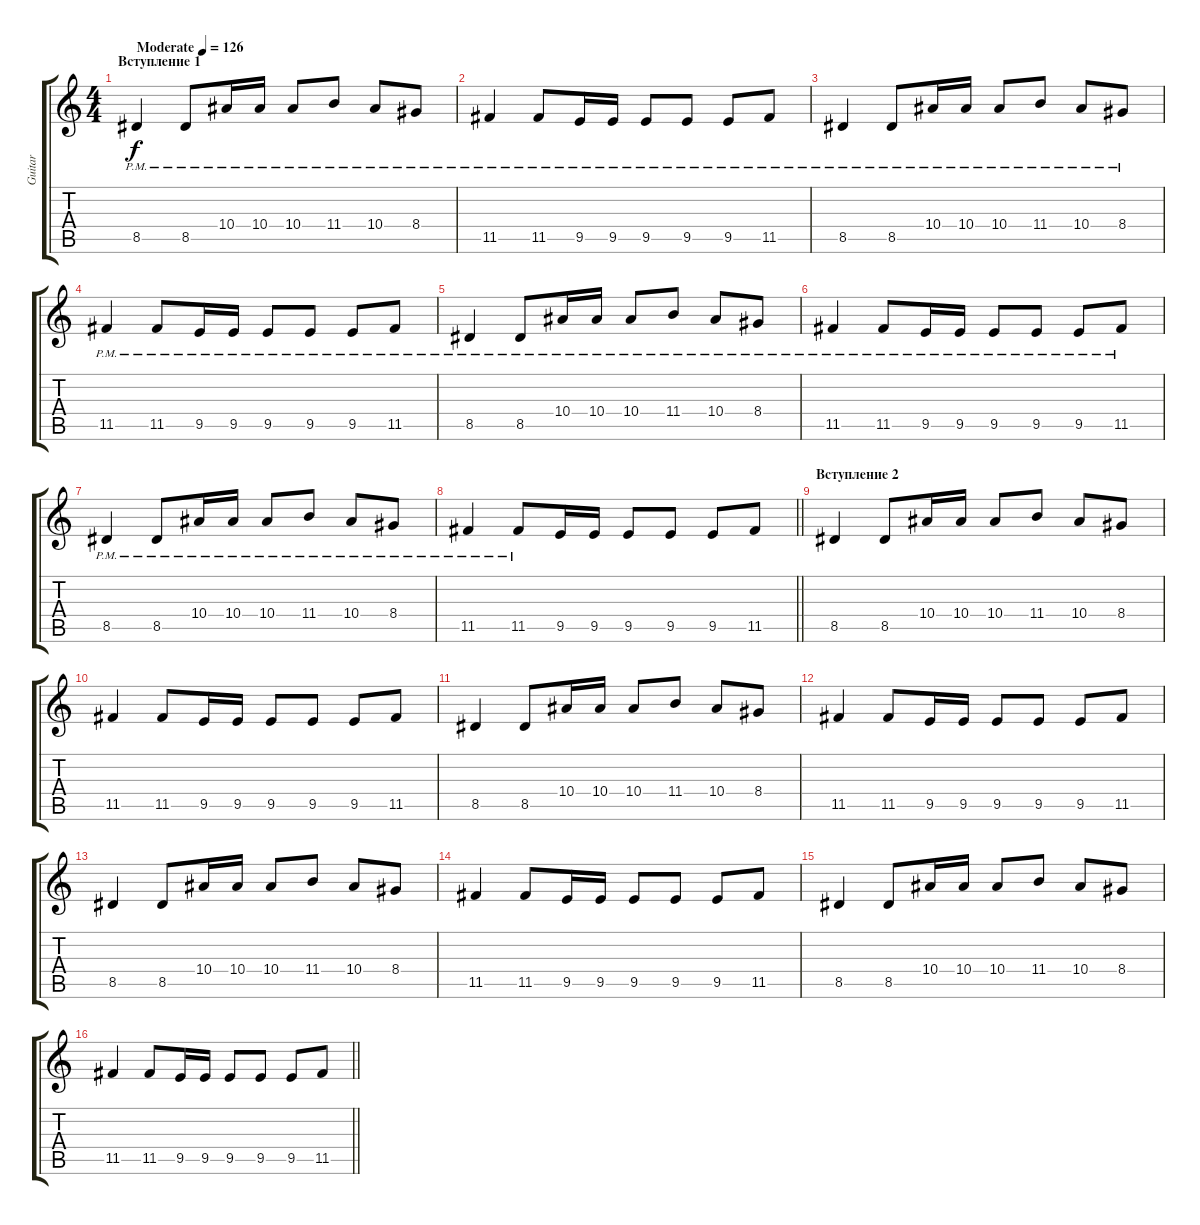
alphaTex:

\track ("Guitar" "Guitar") {instrument electricguitarclean}
\staff {score tabs}
\tuning (D4 A3 F3 C3 G2 C2) {hide}
\ts (4 4)
\section ("" "Вступление 1")
\tempo (126 "Moderate")
\clef g2
\ks c
8.5{pm}.4{dy f instrument electricguitarclean} 8.5{pm}.8 10.4{pm}.16 10.4{pm}.16 10.4{pm}.8 11.4{pm}.8 10.4{pm}.8 8.4{pm}.8 |
11.5{pm}.4 11.5{pm}.8 9.5{pm}.16 9.5{pm}.16 9.5{pm}.8 9.5{pm}.8 9.5{pm}.8 11.5{pm}.8 |
8.5{pm}.4 8.5{pm}.8 10.4{pm}.16 10.4{pm}.16 10.4{pm}.8 11.4{pm}.8 10.4{pm}.8 8.4{pm}.8 |
11.5{pm}.4 11.5{pm}.8 9.5{pm}.16 9.5{pm}.16 9.5{pm}.8 9.5{pm}.8 9.5{pm}.8 11.5{pm}.8 |
8.5{pm}.4 8.5{pm}.8 10.4{pm}.16 10.4{pm}.16 10.4{pm}.8 11.4{pm}.8 10.4{pm}.8 8.4{pm}.8 |
11.5{pm}.4 11.5{pm}.8 9.5{pm}.16 9.5{pm}.16 9.5{pm}.8 9.5{pm}.8 9.5{pm}.8 11.5{pm}.8 |
8.5{pm}.4 8.5{pm}.8 10.4{pm}.16 10.4{pm}.16 10.4{pm}.8 11.4{pm}.8 10.4{pm}.8 8.4{pm}.8 |
\barLineRight lightlight
11.5{pm}.4 11.5{pm}.8 9.5.16 9.5.16 9.5.8 9.5.8 9.5.8 11.5.8 |
\section ("" "Вступление 2 ")
8.5.4 8.5.8 10.4.16 10.4.16 10.4.8 11.4.8 10.4.8 8.4.8 |
11.5.4 11.5.8 9.5.16 9.5.16 9.5.8 9.5.8 9.5.8 11.5.8 |
8.5.4 8.5.8 10.4.16 10.4.16 10.4.8 11.4.8 10.4.8 8.4.8 |
11.5.4 11.5.8 9.5.16 9.5.16 9.5.8 9.5.8 9.5.8 11.5.8 |
8.5.4 8.5.8 10.4.16 10.4.16 10.4.8 11.4.8 10.4.8 8.4.8 |
11.5.4 11.5.8 9.5.16 9.5.16 9.5.8 9.5.8 9.5.8 11.5.8 |
8.5.4 8.5.8 10.4.16 10.4.16 10.4.8 11.4.8 10.4.8 8.4.8 |
\barLineRight lightlight
11.5.4 11.5.8 9.5.16 9.5.16 9.5.8 9.5.8 9.5.8 11.5.8
